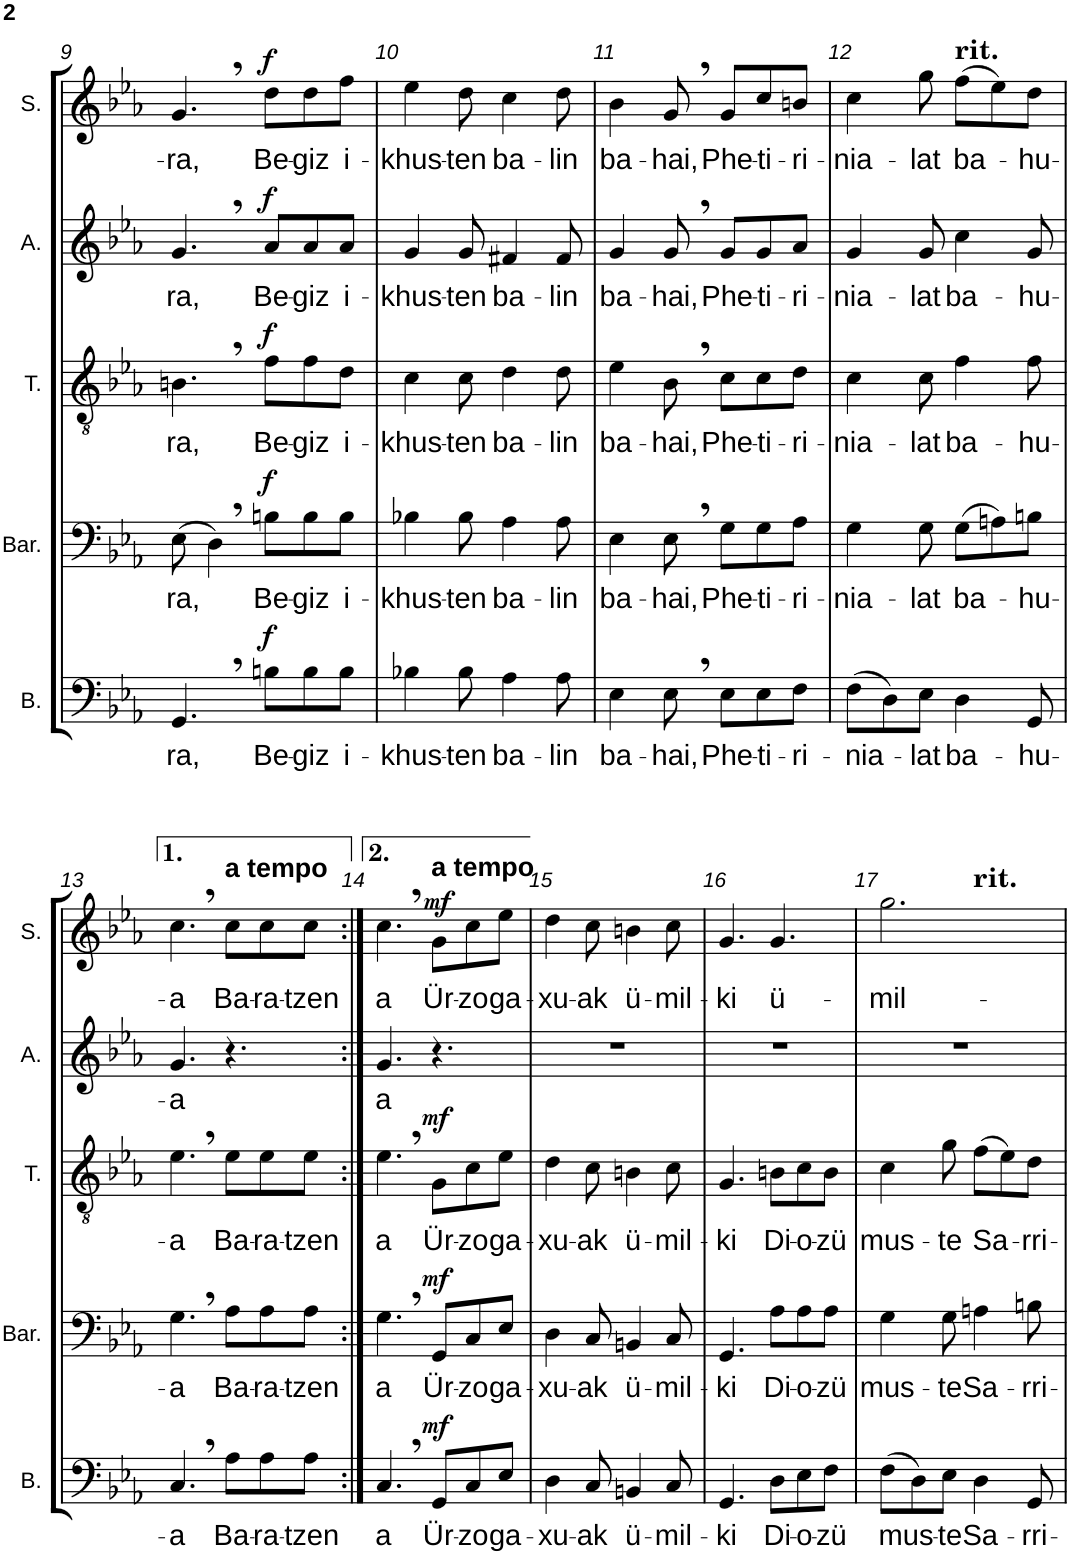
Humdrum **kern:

**kern	**text	**dynam	**kern	**text	**dynam	**kern	**text	**dynam	**kern	**text	**dynam	**kern	**text	**dynam
*part5	*part5	*part5	*part4	*part4	*part4	*part3	*part3	*part3	*part2	*part2	*part2	*part1	*part1	*part1
*staff5	*staff5	*staff5	*staff4	*staff4	*staff4	*staff3	*staff3	*staff3	*staff2	*staff2	*staff2	*staff1	*staff1	*staff1
*I"Basse	*	*	*I"Baryton	*	*	*I"Ténor	*	*	*I"Alto	*	*	*I"Soprano	*	*
*I'B.	*	*	*I'Bar.	*	*	*I'T.	*	*	*I'A.	*	*	*I'S.	*	*
!!LO:PB:g=z
*clefF4	*	*	*clefF4	*	*	*clefGv2	*	*	*clefG2	*	*	*clefG2	*	*
*k[b-e-a-]	*	*	*k[b-e-a-]	*	*	*k[b-e-a-]	*	*	*k[b-e-a-]	*	*	*k[b-e-a-]	*	*
*M6/8	*	*	*M6/8	*	*	*M6/8	*	*	*M6/8	*	*	*M6/8	*	*
=9	=9	=9	=9	=9	=9	=9	=9	=9	=9	=9	=9	=9	=9	=9
!	!LO:LY:b	!	!	!LO:LY:b	!	!	!LO:LY:b	!	!	!LO:LY:b	!	!	!LO:LY:b	!
4.GG,/	-ra,	.	(8E-\	-ra,	.	4.Bn,\	-ra,	.	4.g,/	-ra,	.	4.g,/	-ra,	.
.	.	.	4D,\)	.	.	.	.	.	.	.	.	.	.	.
!	!LO:LY:b	!LO:DY:a	!	!LO:LY:b	!LO:DY:a	!	!LO:LY:b	!LO:DY:a	!	!LO:LY:b	!LO:DY:a	!	!LO:LY:b	!LO:DY:a
8Bn\L	Be-	f	8Bn\L	Be-	f	8f\L	Be-	f	8a-/L	Be-	f	8dd\L	Be-	f
!	!LO:LY:b	!	!	!LO:LY:b	!	!	!LO:LY:b	!	!	!LO:LY:b	!	!	!LO:LY:b	!
8B\	-giz	.	8B\	-giz	.	8f\	-giz	.	8a-/	-giz	.	8dd\	-giz	.
!	!LO:LY:b	!	!	!LO:LY:b	!	!	!LO:LY:b	!	!	!LO:LY:b	!	!	!LO:LY:b	!
8B\J	i-	.	8B\J	i-	.	8d\J	i-	.	8a-/J	i-	.	8ff\J	i-	.
=10	=10	=10	=10	=10	=10	=10	=10	=10	=10	=10	=10	=10	=10	=10
!	!LO:LY:b	!	!	!LO:LY:b	!	!	!LO:LY:b	!	!	!LO:LY:b	!	!	!LO:LY:b	!
4B-X\	-khus-	.	4B-X\	-khus-	.	4c\	-khus-	.	4g/	-khus-	.	4ee-\	-khus-	.
!	!LO:LY:b	!	!	!LO:LY:b	!	!	!LO:LY:b	!	!	!LO:LY:b	!	!	!LO:LY:b	!
8B-\	-ten	.	8B-\	-ten	.	8c\	-ten	.	8g/	-ten	.	8dd\	-ten	.
!	!LO:LY:b	!	!	!LO:LY:b	!	!	!LO:LY:b	!	!	!LO:LY:b	!	!	!LO:LY:b	!
4A-\	ba-	.	4A-\	ba-	.	4d\	ba-	.	4f#X/	ba-	.	4cc\	ba-	.
!	!LO:LY:b	!	!	!LO:LY:b	!	!	!LO:LY:b	!	!	!LO:LY:b	!	!	!LO:LY:b	!
8A-\	-lin	.	8A-\	-lin	.	8d\	-lin	.	8f#/	-lin	.	8dd\	-lin	.
=11	=11	=11	=11	=11	=11	=11	=11	=11	=11	=11	=11	=11	=11	=11
!	!LO:LY:b	!	!	!LO:LY:b	!	!	!LO:LY:b	!	!	!LO:LY:b	!	!	!LO:LY:b	!
4E-\	ba-	.	4E-\	ba-	.	4e-\	ba-	.	4g/	ba-	.	4b-\	ba-	.
!	!LO:LY:b	!	!	!LO:LY:b	!	!	!LO:LY:b	!	!	!LO:LY:b	!	!	!LO:LY:b	!
8E-,\	-hai,	.	8E-,\	-hai,	.	8B-,\	-hai,	.	8g,/	-hai,	.	8g,/	-hai,	.
!	!LO:LY:b	!	!	!LO:LY:b	!	!	!LO:LY:b	!	!	!LO:LY:b	!	!	!LO:LY:b	!
8E-\L	Phe-	.	8G\L	Phe-	.	8c\L	Phe-	.	8g/L	Phe-	.	8g/L	Phe-	.
!	!LO:LY:b	!	!	!LO:LY:b	!	!	!LO:LY:b	!	!	!LO:LY:b	!	!	!LO:LY:b	!
8E-\	-ti-	.	8G\	-ti-	.	8c\	-ti-	.	8g/	-ti-	.	8cc/	-ti-	.
!	!LO:LY:b	!	!	!LO:LY:b	!	!	!LO:LY:b	!	!	!LO:LY:b	!	!	!LO:LY:b	!
8F\J	-ri-	.	8A-\J	-ri-	.	8d\J	-ri-	.	8a-/J	-ri-	.	8bn/J	-ri-	.
=12	=12	=12	=12	=12	=12	=12	=12	=12	=12	=12	=12	=12	=12	=12
!	!LO:LY:b	!	!	!LO:LY:b	!	!	!LO:LY:b	!	!	!LO:LY:b	!	!	!LO:LY:b	!
(8F\L	-nia-	.	4G\	-nia-	.	4c\	-nia-	.	4g/	-nia-	.	4cc\	-nia-	.
8D\)	.	.	.	.	.	.	.	.	.	.	.	.	.	.
!	!LO:LY:b	!	!	!LO:LY:b	!	!	!LO:LY:b	!	!	!LO:LY:b	!	!	!LO:LY:b	!
8E-\J	-lat	.	8G\	-lat	.	8c\	-lat	.	8g/	-lat	.	8gg\	-lat	.
!	!	!	!	!	!	!	!	!	!	!	!	!LO:TX:a:t=rit.	!	!
!	!LO:LY:b	!	!	!LO:LY:b	!	!	!LO:LY:b	!	!	!LO:LY:b	!	!	!LO:LY:b	!
4D\	ba-	.	(8G\L	ba-	.	4f\	ba-	.	4cc\	ba-	.	(8ff\L	ba-	.
.	.	.	8An\)	.	.	.	.	.	.	.	.	8ee-\)	.	.
!	!LO:LY:b	!	!	!LO:LY:b	!	!	!LO:LY:b	!	!	!LO:LY:b	!	!	!LO:LY:b	!
8GG/	-hu-	.	8Bn\J	-hu-	.	8f\	-hu-	.	8g/	-hu-	.	8dd\J	-hu-	.
!!LO:LB:g=z
=13	=13	=13	=13	=13	=13	=13	=13	=13	=13	=13	=13	=13	=13	=13
!	!LO:LY:b	!	!	!LO:LY:b	!	!	!LO:LY:b	!	!	!LO:LY:b	!	!	!LO:LY:b	!
4.C,/	-a	.	4.G,\	-a	.	4.e-,\	-a	.	4.g/	-a	.	4.cc,\	-a	.
!	!	!	!	!	!	!	!	!	!	!	!	!LO:TX:a:B:t=a tempo	!	!
!	!LO:LY:b	!	!	!LO:LY:b	!	!	!LO:LY:b	!	!	!	!	!	!LO:LY:b	!
8A-\L	Ba-	.	8A-\L	Ba-	.	8e-\L	Ba-	.	4.r	.	.	8cc\L	Ba-	.
!	!LO:LY:b	!	!	!LO:LY:b	!	!	!LO:LY:b	!	!	!	!	!	!LO:LY:b	!
8A-\	-ra-	.	8A-\	-ra-	.	8e-\	-ra-	.	.	.	.	8cc\	-ra-	.
!	!LO:LY:b	!	!	!LO:LY:b	!	!	!LO:LY:b	!	!	!	!	!	!LO:LY:b	!
8A-\J	-tzen	.	8A-\J	-tzen	.	8e-\J	-tzen	.	.	.	.	8cc\J	-tzen	.
=14:|!	=14:|!	=14:|!	=14:|!	=14:|!	=14:|!	=14:|!	=14:|!	=14:|!	=14:|!	=14:|!	=14:|!	=14:|!	=14:|!	=14:|!
!	!LO:LY:b	!	!	!LO:LY:b	!	!	!LO:LY:b	!	!	!LO:LY:b	!	!	!LO:LY:b	!
4.C,/	-a	.	4.G,\	-a	.	4.e-,\	-a	.	4.g/	-a	.	4.cc,\	-a	.
!	!	!	!	!	!	!	!	!	!	!	!	!LO:TX:a:B:t=a tempo	!	!
!	!LO:LY:b	!LO:DY:a	!	!LO:LY:b	!LO:DY:a	!	!LO:LY:b	!LO:DY:a	!	!	!	!	!LO:LY:b	!LO:DY:a
8GG/L	Ür-	mf	8GG/L	Ür-	mf	8G\L	Ür-	mf	4.r	.	.	8g\L	Ür-	mf
!	!LO:LY:b	!	!	!LO:LY:b	!	!	!LO:LY:b	!	!	!	!	!	!LO:LY:b	!
8C/	-zo	.	8C/	-zo	.	8c\	-zo	.	.	.	.	8cc\	-zo	.
!	!LO:LY:b	!	!	!LO:LY:b	!	!	!LO:LY:b	!	!	!	!	!	!LO:LY:b	!
8E-/J	ga-	.	8E-/J	ga-	.	8e-\J	ga-	.	.	.	.	8ee-\J	ga-	.
=15	=15	=15	=15	=15	=15	=15	=15	=15	=15	=15	=15	=15	=15	=15
!	!LO:LY:b	!	!	!LO:LY:b	!	!	!LO:LY:b	!	!	!	!	!	!LO:LY:b	!
4D\	-xu-	.	4D\	-xu-	.	4d\	-xu-	.	2.r	.	.	4dd\	-xu-	.
!	!LO:LY:b	!	!	!LO:LY:b	!	!	!LO:LY:b	!	!	!	!	!	!LO:LY:b	!
8C/	-ak	.	8C/	-ak	.	8c\	-ak	.	.	.	.	8cc\	-ak	.
!	!LO:LY:b	!	!	!LO:LY:b	!	!	!LO:LY:b	!	!	!	!	!	!LO:LY:b	!
4BBn/	ü-	.	4BBn/	ü-	.	4Bn\	ü-	.	.	.	.	4bn\	ü-	.
!	!LO:LY:b	!	!	!LO:LY:b	!	!	!LO:LY:b	!	!	!	!	!	!LO:LY:b	!
8C/	-mil-	.	8C/	-mil-	.	8c\	-mil-	.	.	.	.	8cc\	-mil-	.
=16	=16	=16	=16	=16	=16	=16	=16	=16	=16	=16	=16	=16	=16	=16
!	!LO:LY:b	!	!	!LO:LY:b	!	!	!LO:LY:b	!	!	!	!	!	!LO:LY:b	!
4.GG/	-ki	.	4.GG/	-ki	.	4.G/	-ki	.	2.r	.	.	4.g/	-ki	.
!	!LO:LY:b	!	!	!LO:LY:b	!	!	!LO:LY:b	!	!	!	!	!	!LO:LY:b	!
8D\L	Di-	.	8A-\L	Di-	.	8Bn\L	Di-	.	.	.	.	4.g/	ü-	.
!	!LO:LY:b	!	!	!LO:LY:b	!	!	!LO:LY:b	!	!	!	!	!	!	!
8E-\	-o-	.	8A-\	-o-	.	8c\	-o-	.	.	.	.	.	.	.
!	!LO:LY:b	!	!	!LO:LY:b	!	!	!LO:LY:b	!	!	!	!	!	!	!
8F\J	-zü	.	8A-\J	-zü	.	8B\J	-zü	.	.	.	.	.	.	.
=17	=17	=17	=17	=17	=17	=17	=17	=17	=17	=17	=17	=17	=17	=17
!	!LO:LY:b	!	!	!LO:LY:b	!	!	!LO:LY:b	!	!	!	!	!	!LO:LY:b	!
*	*	*	*	*	*	*	*	*	*	*	*	*^	*	*
(8F\L	mus-	.	4G\	mus-	.	4c\	mus-	.	2.r	.	.	2.gg\	4.ryy	-mil-	.
8D\)	.	.	.	.	.	.	.	.	.	.	.	.	.	.	.
!	!LO:LY:b	!	!	!LO:LY:b	!	!	!LO:LY:b	!	!	!	!	!	!	!	!
8E-\J	-te	.	8G\	-te	.	8g\	-te	.	.	.	.	.	.	.	.
!	!	!	!	!	!	!	!	!	!	!	!	!	!LO:TX:a:t=rit.	!	!
!	!LO:LY:b	!	!	!LO:LY:b	!	!	!LO:LY:b	!	!	!	!	!	!	!	!
4D\	Sa-	.	4An\	Sa-	.	(8f\L	Sa-	.	.	.	.	.	4.ryy	.	.
.	.	.	.	.	.	8e-\)	.	.	.	.	.	.	.	.	.
!	!LO:LY:b	!	!	!LO:LY:b	!	!	!LO:LY:b	!	!	!	!	!	!	!	!
8GG/	-rri-	.	8Bn\	-rri-	.	8d\J	-rri-	.	.	.	.	.	.	.	.
*	*	*	*	*	*	*	*	*	*	*	*	*v	*v	*	*
=	=	=	=	=	=	=	=	=	=	=	=	=	=	=
*-	*-	*-	*-	*-	*-	*-	*-	*-	*-	*-	*-	*-	*-	*-
